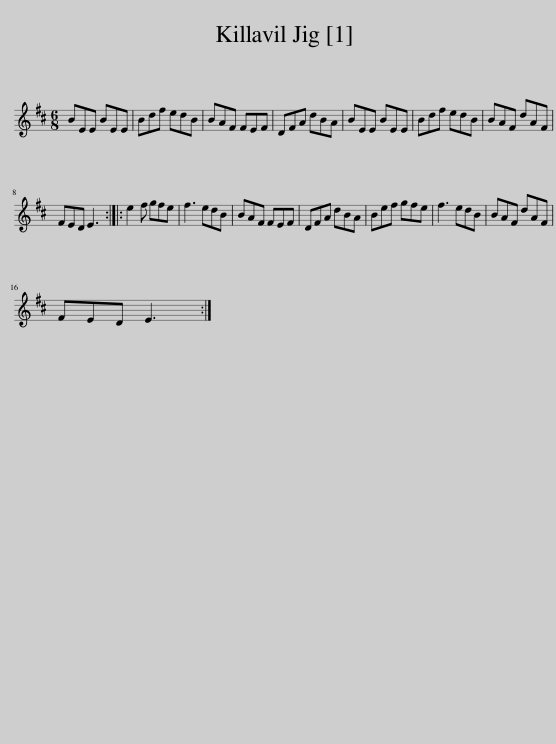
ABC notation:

X:1
L:1/8
M:6/8
I:linebreak $
K:D
V:1 treble
V:1
 BEE BEE | Bdf edB | BAF FEF | DFA dBA | BEE BEE | %5
 Bdf edB | BAF dAF |$ FED E3 :: e2 f gfe | f3 edB | %10
 BAF FEF | DFA dBA | Bef gfe | f3 edB | BAF dAF |$ %15
 FED E3 :| %16
